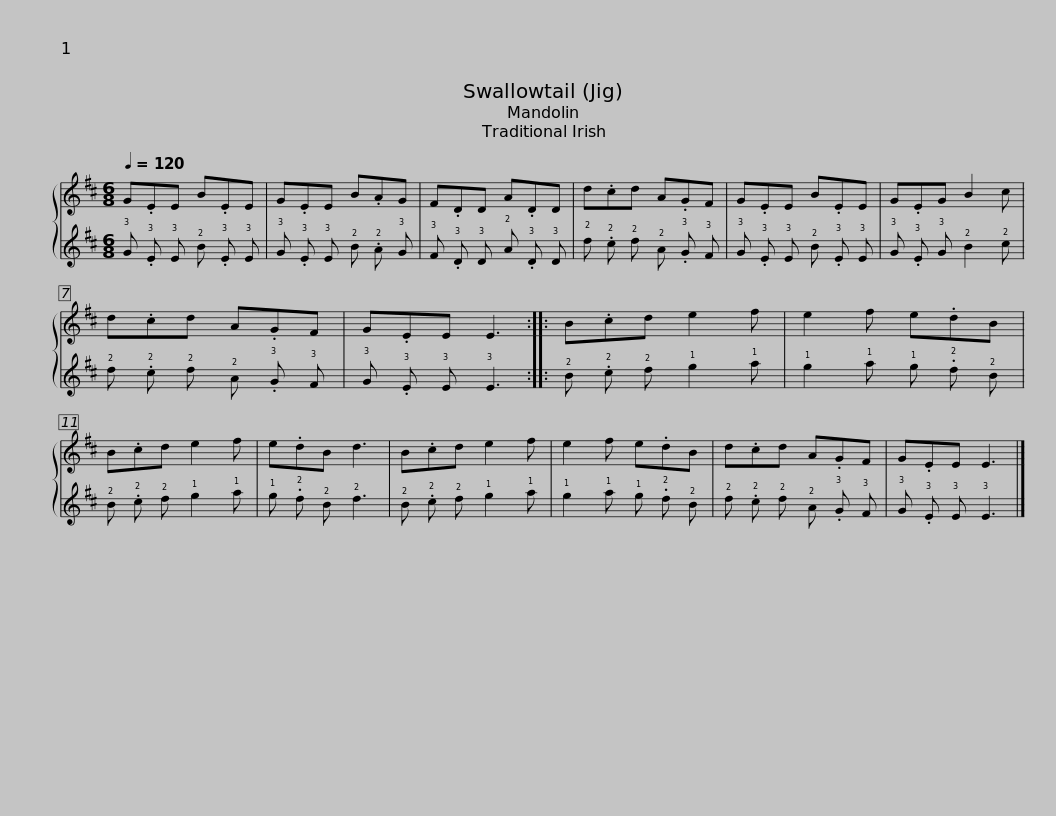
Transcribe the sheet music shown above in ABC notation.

X:1
%%score { 1 | 2 }
L:1/8
Q:1/4=120
M:6/8
I:linebreak $
K:D
V:1 treble
V:2 tab stafflines=4 strings="G3,D4,A4,E5 nostems "
V:1
 G.EE B.EE | G.EE B.AG | F.DD A.DD | d.cd A.GF |$ G.EE B.EE | %5
 G.EG B2 c | d.cd A.GF | G.EE E3 ::$ B.cd e2 f | e2 f e.dB | %10
 B.cd e2 f | e.dB d3 |$ B.cd e2 f | e2 f e.dB | d.cd A.GF | %15
 G.EE E3 |] %16
V:2
 !3!G .!3!E !3!E !2!B .!3!E !3!E | !3!G .!3!E !3!E !2!B .!2!A !3!G | !3!F .!3!D !3!D !2!A .!3!D !3!D | !2!d .!2!c !2!d !2!A .!3!G !3!F |$ !3!G .!3!E !3!E !2!B .!3!E !3!E | %5
 !3!G .!3!E !3!G !2!B2 !2!c | !2!d .!2!c !2!d !2!A .!3!G !3!F | !3!G .!3!E !3!E !3!E3 ::$ !2!B .!2!c !2!d !1!e2 !1!f | !1!e2 !1!f !1!e .!2!d !2!B | %10
 !2!B .!2!c !2!d !1!e2 !1!f | !1!e .!2!d !2!B !2!d3 |$ !2!B .!2!c !2!d !1!e2 !1!f | !1!e2 !1!f !1!e .!2!d !2!B | !2!d .!2!c !2!d !2!A .!3!G !3!F | %15
 !3!G .!3!E !3!E !3!E3 |] %16
